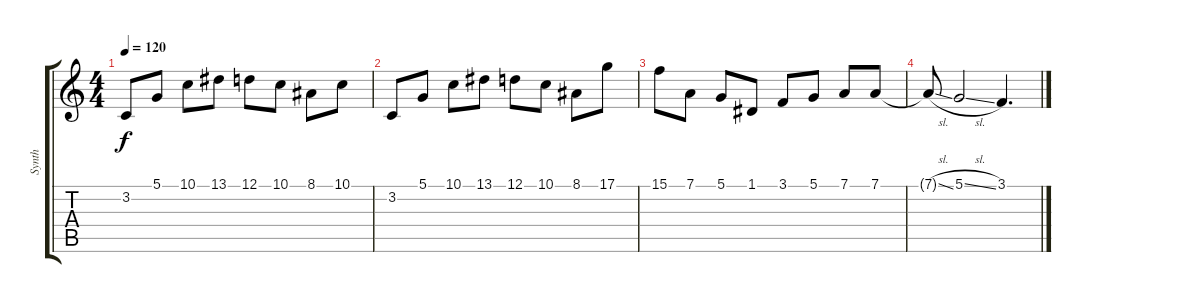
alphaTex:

\track ("Synth" "Synth") {instrument lead2sawtooth}
\staff {score tabs}
\tuning (D4 A3 F3 C3 G2 C2) {hide}
\ts (4 4)
\tempo 120
\clef g2
\ks c
3.2.8{dy f} 5.1.8 10.1.8 13.1.8 12.1.8 10.1.8 8.1.8 10.1.8 |
3.2.8 5.1.8 10.1.8 13.1.8 12.1.8 10.1.8 8.1.8 17.1.8 |
15.1.8 7.1.8 5.1.8 1.1.8 3.1.8 5.1.8 7.1.8 7.1.8 |
7.1{sl t}.8 5.1{sl}.2 3.1.4{d}
